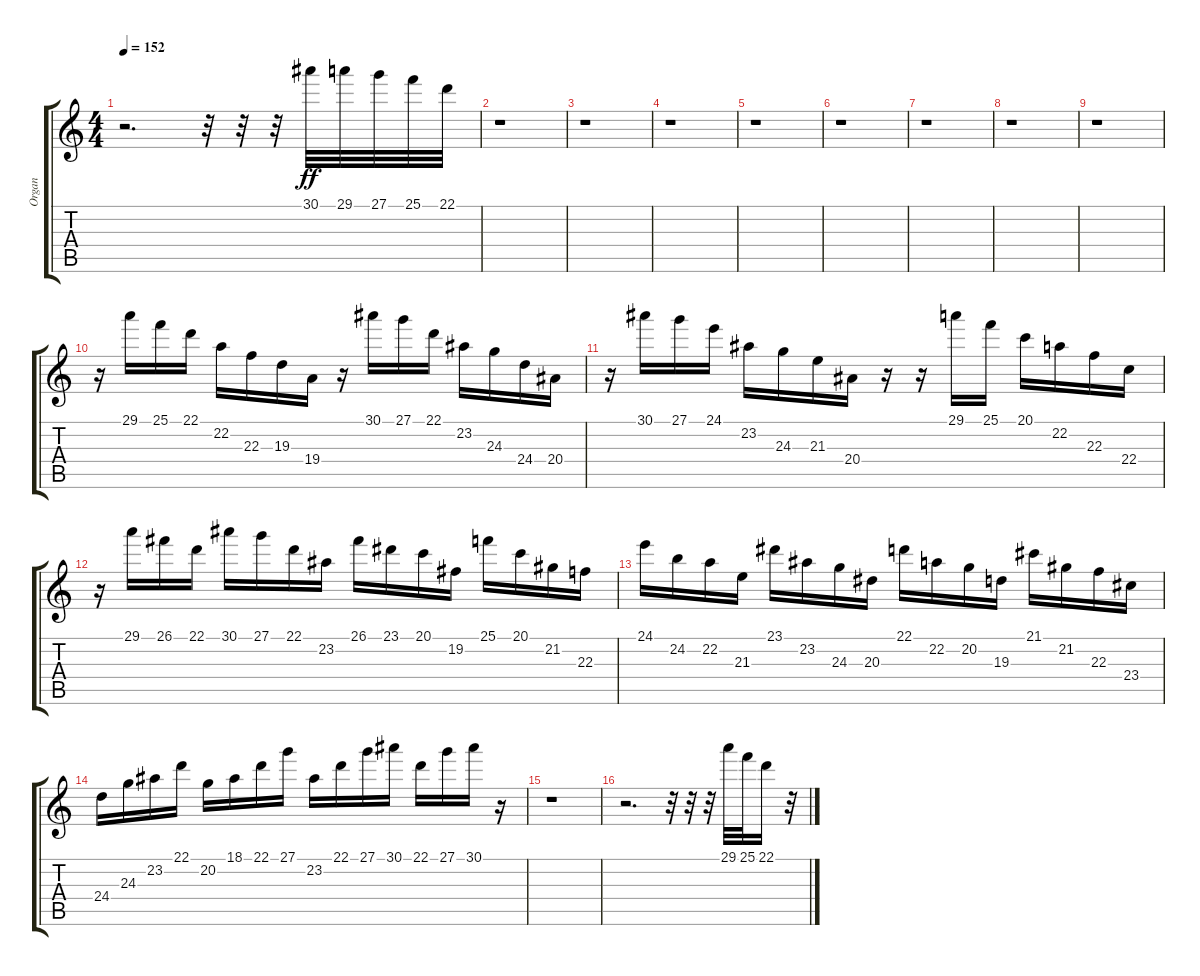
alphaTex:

\track ("Organ               " "Organ     ") {instrument rockorgan}
\staff {score tabs}
\tuning (E4 B3 G3 D3 A2 E2) {hide}
\ts (4 4)
\tempo 152
\clef g2
\ks c
r.2{d dy ff instrument rockorgan} r.32 r.32 r.32 30.1.32 29.1.32 27.1.32 25.1.32 22.1.32 |
r.1 |
r.1 |
r.1 |
r.1 |
r.1 |
r.1 |
r.1 |
r.1 |
r.16 29.1.16 25.1.16 22.1.16 22.2.16 22.3.16 19.3.16 19.4.16 r.16 30.1.16 27.1.16 22.1.16 23.2.16 24.3.16 24.4.16 20.4.16 |
r.16 30.1.16 27.1.16 24.1.16 23.2.16 24.3.16 21.3.16 20.4.16 r.16 r.16 29.1.16 25.1.16 20.1.16 22.2.16 22.3.16 22.4.16 |
r.16 29.1.16 26.1.16 22.1.16 30.1.16 27.1.16 22.1.16 23.2.16 26.1.16 23.1.16 20.1.16 19.2.16 25.1.16 20.1.16 21.2.16 22.3.16 |
24.1.16 24.2.16 22.2.16 21.3.16 23.1.16 23.2.16 24.3.16 20.3.16 22.1.16 22.2.16 20.2.16 19.3.16 21.1.16 21.2.16 22.3.16 23.4.16 |
24.4.16 24.3.16 23.2.16 22.1.16 20.2.16 18.1.16 22.1.16 27.1.16 23.2.16 22.1.16 27.1.16 30.1.16 22.1.16 27.1.16 30.1.16 r.16 |
r.1 |
r.2{d} r.32 r.32 r.32 29.1.32 25.1.32 22.1.16 r.32
